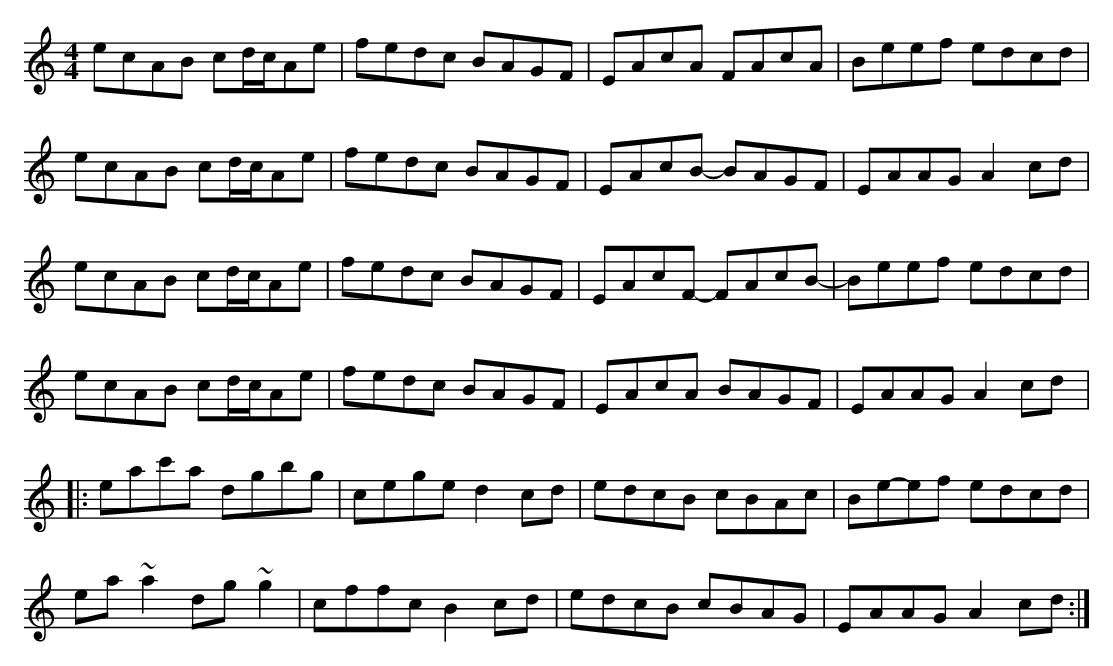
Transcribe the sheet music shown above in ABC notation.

X:1
M:4/4
K:Amin
ecAB cd/c/Ae|fedc BAGF|EAcA FAcA|Beef edcd|
ecAB cd/c/Ae|fedc BAGF|EAcB- BAGF|EAAG A2cd|
ecAB cd/c/Ae|fedc BAGF|EAcF- FAcB-|Beef edcd|
ecAB cd/c/Ae|fedc BAGF|EAcA BAGF|EAAG A2cd|:
eac'a dgbg|cege d2cd|edcB cBAc|Be-ef edcd|
ea~a2 dg~g2|cffc B2cd|edcB cBAG|EAAG A2cd:|
